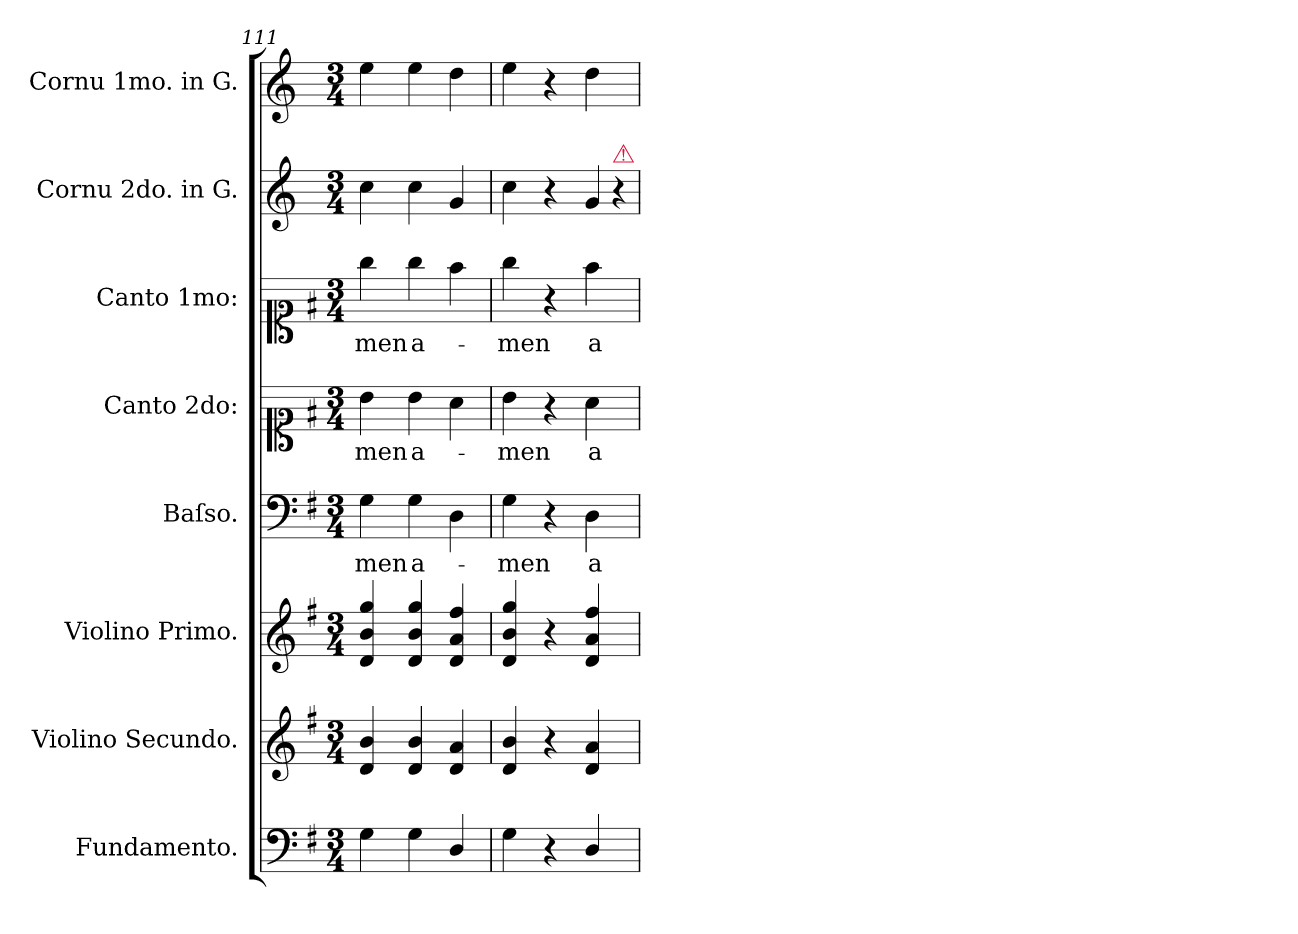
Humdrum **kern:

**kern	**kern	**kern	**kern	**text	**kern	**text	**kern	**text	**kern	**kern
*part8	*part7	*part6	*part5	*part5	*part4	*part4	*part3	*part3	*part2	*part1
*staff8	*staff7	*staff6	*staff5	*staff5	*staff4	*staff4	*staff3	*staff3	*staff2	*staff1
*I"Fundamento.	*I"Violino Secundo.	*I"Violino Primo.	*I"Baſso.	*	*I"Canto 2do:	*	*I"Canto 1mo:	*	*I"Cornu 2do. in G.	*I"Cornu 1mo. in G.
*	*I'vl 2	*I'vl 1	*I'B	*	*	*	*	*	*I'cor 2 in G	*I'cor 1 in G
*clefF4	*clefG2	*clefG2	*clefF4	*	*clefC1	*	*clefC1	*	*clefG2	*clefG2
*	*	*	*	*	*	*	*	*	*ITrd3c5	*ITrd3c5
*k[f#]	*k[f#]	*k[f#]	*k[f#]	*	*k[f#]	*	*k[f#]	*	*k[f#]	*k[f#]
*G:	*G:	*G:	*G:	*	*G:	*	*G:	*	*G:	*G:
*M3/4	*M3/4	*M3/4	*M3/4	*	*M3/4	*	*M3/4	*	*M3/4	*M3/4
=111	=111	=111	=111	=111	=111	=111	=111	=111	=111	=111
4G\	4d/ 4b/	4d/ 4b/ 4gg/	4G\	-men	4b\	-men	4gg\	-men	4g\	4b\
4G\	4d/ 4b/	4d/ 4b/ 4gg/	4G\	a-	4b\	a-	4gg\	a-	4g\	4b\
4D/	4d/ 4a/	4d/ 4a/ 4ff#/	4D\	.	4a\	.	4ff#\	.	4d/	4a\
=112	=112	=112	=112	=112	=112	=112	=112	=112	=112	=112
4G\	4d/ 4b/	4d/ 4b/ 4gg/	4G\	-men	4b\	-men	4gg\	-men	4g\	4b\
4r	4r	4r	4r	.	4r	.	4r	.	4r	4r
!	!	!	!	!LO:LY:i	!	!	!	!LO:LY:i	!LO:N:vis=4	!
4D/	4d/ 4a/	4d/ 4a/ 4ff#/	4D\	a-	4a\	a-	4ff#\	a-	8d/	4a\
!	!	!	!	!	!	!	!	!	!LO:TX:a:color=crimson:t=⚠	!
!	!	!	!	!	!	!	!	!	!LO:N:vis=4	!
.	.	.	.	.	.	.	.	.	8r	.
=	=	=	=	=	=	=	=	=	=	=
*-	*-	*-	*-	*-	*-	*-	*-	*-	*-	*-
